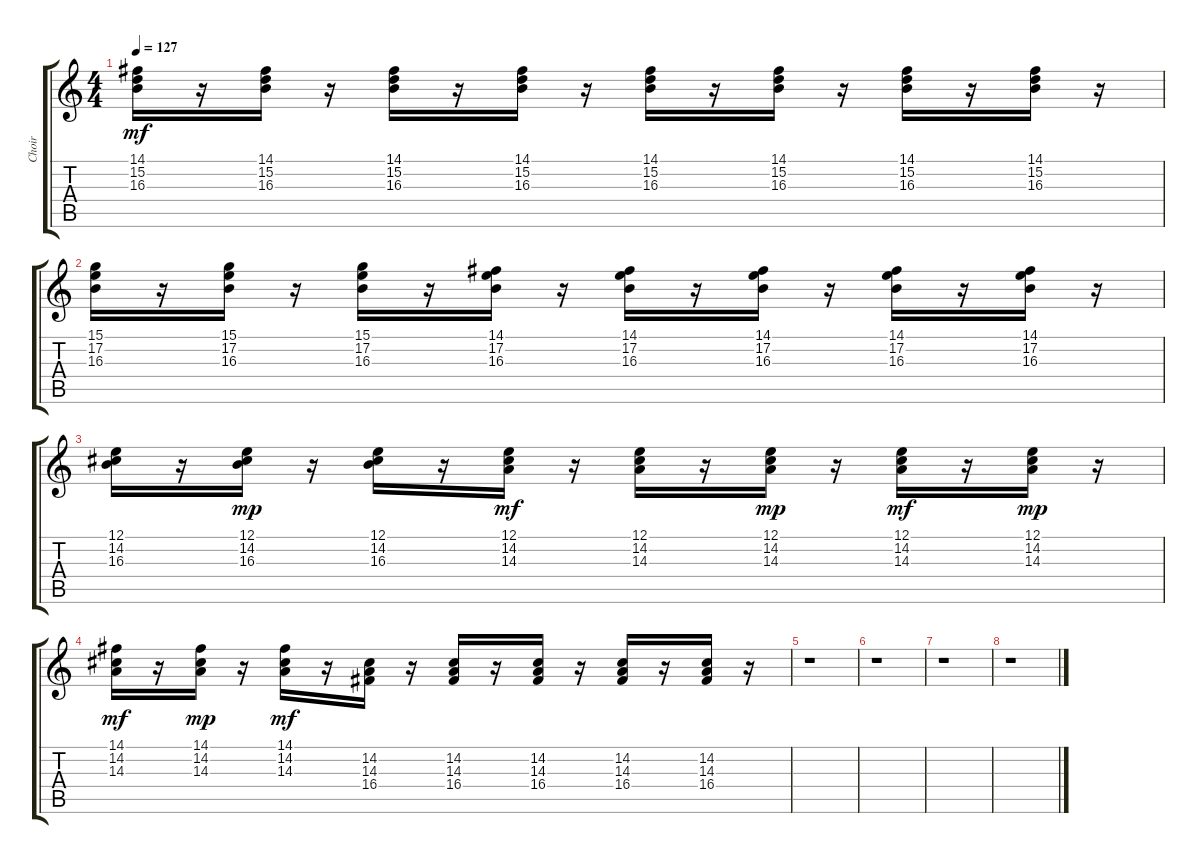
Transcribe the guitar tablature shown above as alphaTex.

\track ("Choir               " "Choir     ") {instrument breathnoise}
\staff {score tabs}
\tuning (E4 B3 G3 D3 A2 E2) {hide}
\ts (4 4)
\tempo 127
\clef g2
\ks c
(14.1 15.2 16.3).16{dy mf} r.16 (14.1 15.2 16.3).16 r.16 (14.1 15.2 16.3).16 r.16 (14.1 15.2 16.3).16 r.16 (14.1 15.2 16.3).16 r.16 (14.1 15.2 16.3).16 r.16 (14.1 15.2 16.3).16 r.16 (14.1 15.2 16.3).16 r.16 |
(15.1 17.2 16.3).16 r.16 (15.1 17.2 16.3).16 r.16 (15.1 17.2 16.3).16 r.16 (14.1 17.2 16.3).16 r.16 (14.1 17.2 16.3).16 r.16 (14.1 17.2 16.3).16 r.16 (14.1 17.2 16.3).16 r.16 (14.1 17.2 16.3).16 r.16 |
(12.1 14.2 16.3).16 r.16 (12.1 14.2 16.3).16{dy mp} r.16 (12.1 14.2 16.3).16 r.16 (12.1 14.2 14.3).16{dy mf} r.16 (12.1 14.2 14.3).16 r.16 (12.1 14.2 14.3).16{dy mp} r.16 (12.1 14.2 14.3).16{dy mf} r.16 (12.1 14.2 14.3).16{dy mp} r.16 |
(14.1 14.2 14.3).16{dy mf} r.16 (14.1 14.2 14.3).16{dy mp} r.16 (14.1 14.2 14.3).16{dy mf} r.16 (14.2 14.3 16.4).16 r.16 (14.2 14.3 16.4).16 r.16 (14.2 14.3 16.4).16 r.16 (14.2 14.3 16.4).16 r.16 (14.2 14.3 16.4).16 r.16 |
r.1 |
r.1 |
r.1 |
r.1
